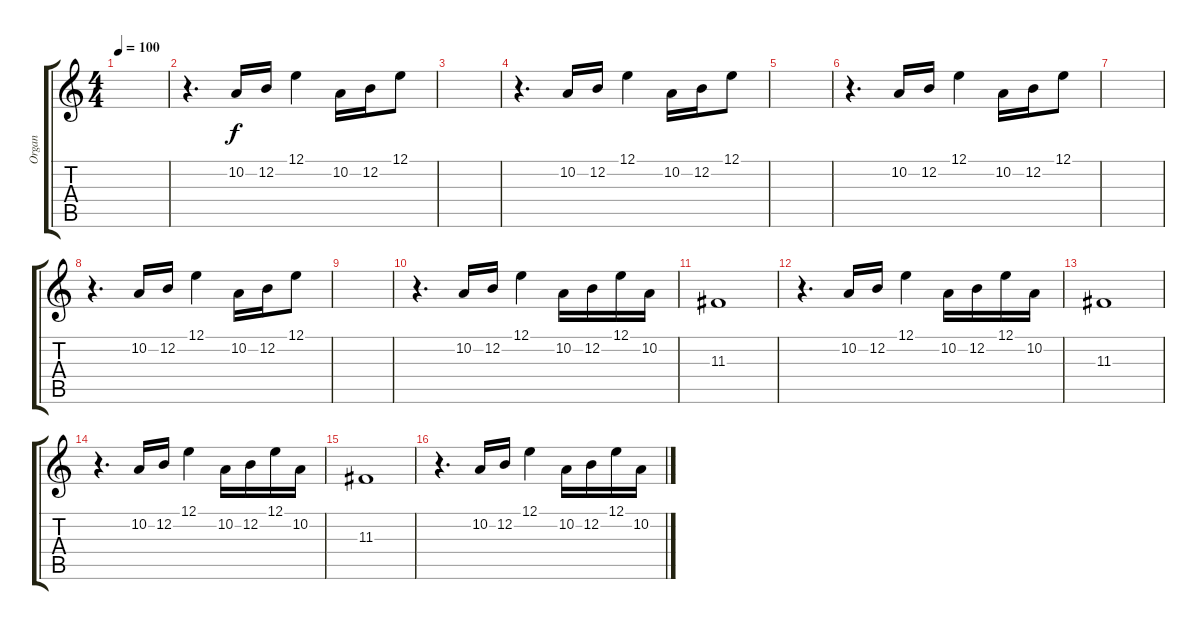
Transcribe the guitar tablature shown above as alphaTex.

\track ("Organ" "Organ") {instrument drawbarorgan}
\staff {score tabs}
\tuning (E4 B3 G3 D3 A2 E2) {hide}
\ts (4 4)
\tempo 100
\clef g2
\ks c
|
r.4{d} 10.2.16 12.2.16 12.1.4 10.2.16 12.2.16 12.1.8 |
|
r.4{d} 10.2.16 12.2.16 12.1.4 10.2.16 12.2.16 12.1.8 |
|
r.4{d} 10.2.16 12.2.16 12.1.4 10.2.16 12.2.16 12.1.8 |
|
r.4{d} 10.2.16 12.2.16 12.1.4 10.2.16 12.2.16 12.1.8 |
|
r.4{d} 10.2.16 12.2.16 12.1.4 10.2.16 12.2.16 12.1.16 10.2.16 |
11.3.1{volume 0} |
r.4{d volume 9} 10.2.16 12.2.16 12.1.4 10.2.16 12.2.16 12.1.16 10.2.16 |
11.3.1{volume 0} |
r.4{d volume 9} 10.2.16 12.2.16 12.1.4 10.2.16 12.2.16 12.1.16 10.2.16 |
11.3.1{volume 0} |
r.4{d volume 9} 10.2.16 12.2.16 12.1.4 10.2.16 12.2.16 12.1.16 10.2.16
